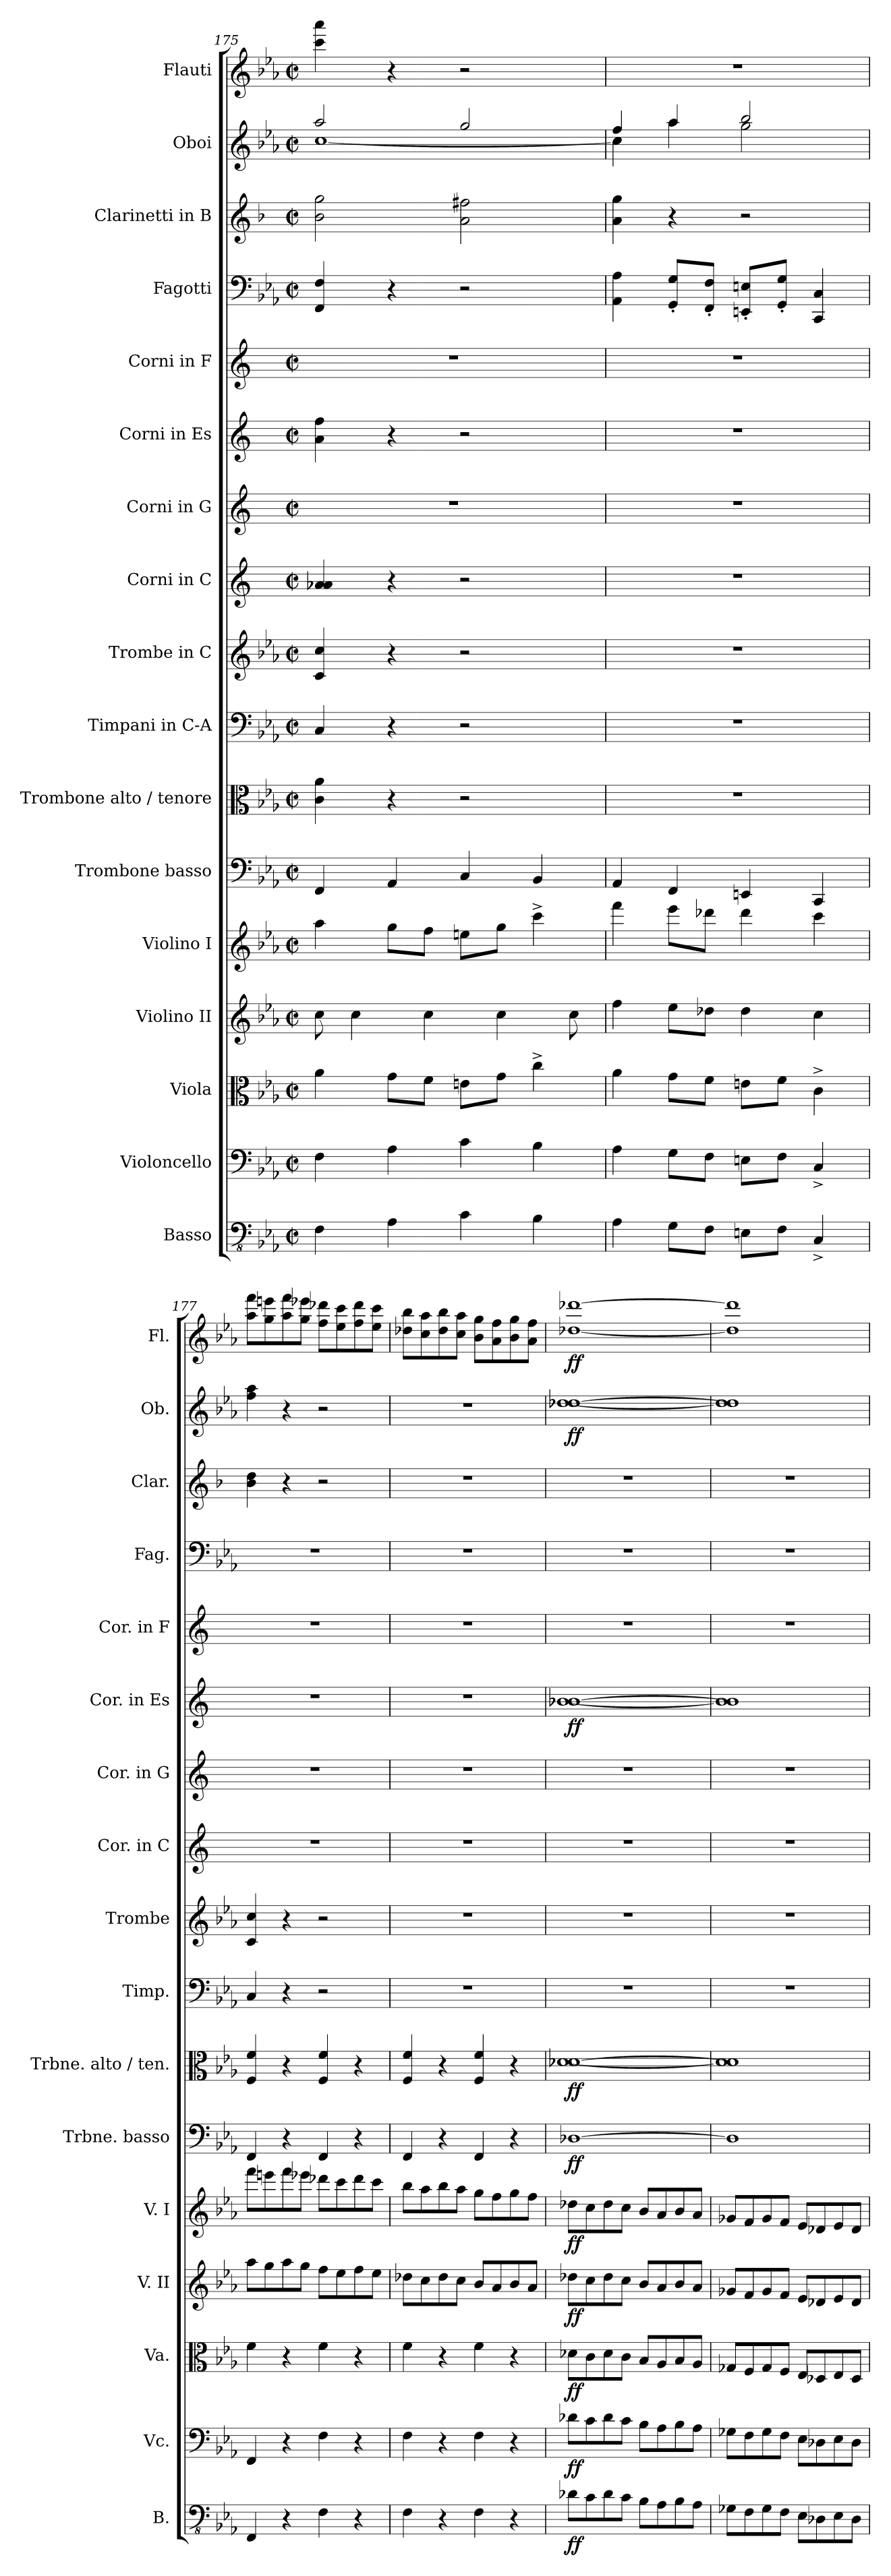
**kern	**dynam	**kern	**dynam	**kern	**dynam	**kern	**dynam	**kern	**dynam	**kern	**dynam	**kern	**dynam	**kern	**kern	**kern	**kern	**kern	**dynam	**kern	**kern	**kern	**kern	**dynam	**kern	**dynam
*part17	*part17	*part16	*part16	*part15	*part15	*part14	*part14	*part13	*part13	*part12	*part12	*part11	*part11	*part10	*part9	*part8	*part7	*part6	*part6	*part5	*part4	*part3	*part2	*part2	*part1	*part1
*staff17	*staff17	*staff16	*staff16	*staff15	*staff15	*staff14	*staff14	*staff13	*staff13	*staff12	*staff12	*staff11	*staff11	*staff10	*staff9	*staff8	*staff7	*staff6	*staff6	*staff5	*staff4	*staff3	*staff2	*staff2	*staff1	*staff1
*I"Basso	*	*I"Violoncello	*	*I"Viola	*	*I"Violino II	*	*I"Violino I	*	*I"Trombone basso	*	*I"Trombone alto / tenore	*	*I"Timpani in C-A	*I"Trombe in C	*I"Corni in C	*I"Corni in G	*I"Corni in Es	*	*I"Corni in F	*I"Fagotti	*I"Clarinetti in B	*I"Oboi	*	*I"Flauti	*
*I'B.	*	*I'Vc.	*	*I'Va.	*	*I'V. II	*	*I'V. I	*	*I'Trbne. basso	*	*I'Trbne. alto / ten.	*	*I'Timp.	*I'Trombe	*I'Cor. in C	*I'Cor. in G	*I'Cor. in Es	*	*I'Cor. in F	*I'Fag.	*I'Clar.	*I'Ob.	*	*I'Fl.	*
!!LO:PB:g=z
*clefFv4	*	*clefF4	*	*clefC3	*	*clefG2	*	*clefG2	*	*clefF4	*	*clefC3	*	*clefF4	*clefG2	*clefG2	*clefG2	*clefG2	*	*clefG2	*clefF4	*clefG2	*clefG2	*	*clefG2	*
*	*	*	*	*	*	*	*	*	*	*	*	*	*	*	*	*ITrd7c12	*ITrd3c5	*ITrd5c9	*	*ITrd4c7	*	*ITrd1c2	*	*	*	*
*k[b-e-a-]	*	*k[b-e-a-]	*	*k[b-e-a-]	*	*k[b-e-a-]	*	*k[b-e-a-]	*	*k[b-e-a-]	*	*k[b-e-a-]	*	*k[b-e-a-]	*k[b-e-a-]	*k[]	*k[f#]	*k[b-e-a-]	*	*k[b-]	*k[b-e-a-]	*k[b-e-a-]	*k[b-e-a-]	*	*k[b-e-a-]	*
*M2/2	*	*M2/2	*	*M2/2	*	*M2/2	*	*M2/2	*	*M2/2	*	*M2/2	*	*M2/2	*M2/2	*M2/2	*M2/2	*M2/2	*	*M2/2	*M2/2	*M2/2	*M2/2	*	*M2/2	*
*met(c|)	*	*met(c|)	*	*met(c|)	*	*met(c|)	*	*met(c|)	*	*met(c|)	*	*met(c|)	*	*met(c|)	*met(c|)	*met(c|)	*met(c|)	*met(c|)	*	*met(c|)	*met(c|)	*met(c|)	*met(c|)	*	*met(c|)	*
=175	=175	=175	=175	=175	=175	=175	=175	=175	=175	=175	=175	=175	=175	=175	=175	=175	=175	=175	=175	=175	=175	=175	=175	=175	=175	=175
*	*	*	*	*	*	*	*	*	*	*	*	*	*	*	*	*	*	*	*	*	*	*	*^	*	*	*
4FF\	.	4F\	.	4a-\	.	8cc\	.	4aa-\	.	4FF/	.	4c\ 4a-\	.	4C/	4c/ 4cc/	4A-X/ 4A-/	1r	4c\ 4a-\	.	1r	4FF/ 4F/	2a-\ 2ff\	2aa-/	[1cc	.	4ccc\ 4aaa-\	.
.	.	.	.	.	.	4cc\	.	.	.	.	.	.	.	.	.	.	.	.	.	.	.	.	.	.	.	.	.
4AA-\	.	4A-\	.	8g\L	.	.	.	8gg\L	.	4AA-/	.	4r	.	4r	4r	4r	.	4r	.	.	4r	.	.	.	.	4r	.
.	.	.	.	8f\J	.	4cc\	.	8ff\J	.	.	.	.	.	.	.	.	.	.	.	.	.	.	.	.	.	.	.
4C\	.	4c\	.	8en\L	.	.	.	8een\L	.	4C/	.	2r	.	2r	2r	2r	.	2r	.	.	2r	2g\ 2een\	2gg/	.	.	2r	.
.	.	.	.	8g\J	.	4cc\	.	8gg\J	.	.	.	.	.	.	.	.	.	.	.	.	.	.	.	.	.	.	.
4BB-\	.	4B-\	.	4cc^\	.	.	.	4ccc^\	.	4BB-/	.	.	.	.	.	.	.	.	.	.	.	.	.	.	.	.	.
.	.	.	.	.	.	8cc\	.	.	.	.	.	.	.	.	.	.	.	.	.	.	.	.	.	.	.	.	.
=176	=176	=176	=176	=176	=176	=176	=176	=176	=176	=176	=176	=176	=176	=176	=176	=176	=176	=176	=176	=176	=176	=176	=176	=176	=176	=176	=176
4AA-\	.	4A-\	.	4a-\	.	4ff\	.	4fff\	.	4AA-/	.	1r	.	1r	1r	1r	1r	1r	.	1r	4AA-\ 4A-\	4g\ 4ff\	4ff/	4cc\]	.	1r	.
8GG\L	.	8G\L	.	8g\L	.	8ee-\L	.	8eee-\L	.	4FF/	.	.	.	.	.	.	.	.	.	.	8GG/' 8G/'L	4r	4aa-/	4aa-\	.	.	.
8FF\J	.	8F\J	.	8f\J	.	8dd-X\J	.	8ddd-X\J	.	.	.	.	.	.	.	.	.	.	.	.	8FF/' 8F/'J	.	.	.	.	.	.
8EEn\L	.	8En\L	.	8en\L	.	4dd-\	.	4ddd-\	.	4EEn/	.	.	.	.	.	.	.	.	.	.	8EEn/' 8En/'L	2r	2bb-/	2gg\	.	.	.
8FF\J	.	8F\J	.	8f\J	.	.	.	.	.	.	.	.	.	.	.	.	.	.	.	.	8GG/' 8G/'J	.	.	.	.	.	.
4CC^/	.	4C^/	.	4c^\	.	4cc\	.	4ccc\	.	4CC/	.	.	.	.	.	.	.	.	.	.	4CC/ 4C/	.	.	.	.	.	.
*	*	*	*	*	*	*	*	*	*	*	*	*	*	*	*	*	*	*	*	*	*	*	*v	*v	*	*	*
=177	=177	=177	=177	=177	=177	=177	=177	=177	=177	=177	=177	=177	=177	=177	=177	=177	=177	=177	=177	=177	=177	=177	=177	=177	=177	=177
4FFF/	.	4FF/	.	4f\	.	8aa-\L	.	8fff\L	.	4FF/	.	4F/ 4f/	.	4C/	4c/ 4cc/	1r	1r	1r	.	1r	1r	4a-\ 4cc\	4ff\ 4aa-\	.	8aa-\ 8fff\L	.
.	.	.	.	.	.	8gg\	.	8eeen\	.	.	.	.	.	.	.	.	.	.	.	.	.	.	.	.	8gg\ 8eeen\	.
4r	.	4r	.	4r	.	8aa-\	.	8fff\	.	4r	.	4r	.	4r	4r	.	.	.	.	.	.	4r	4r	.	8aa-\ 8fff\	.
.	.	.	.	.	.	8gg\J	.	8eee-X\J	.	.	.	.	.	.	.	.	.	.	.	.	.	.	.	.	8gg\ 8eee-X\J	.
4FF\	.	4F\	.	4f\	.	8ff\L	.	8ddd-X\L	.	4FF/	.	4F/ 4f/	.	2r	2r	.	.	.	.	.	.	2r	2r	.	8ff\ 8ddd-X\L	.
.	.	.	.	.	.	8ee-\	.	8ccc\	.	.	.	.	.	.	.	.	.	.	.	.	.	.	.	.	8ee-\ 8ccc\	.
4r	.	4r	.	4r	.	8ff\	.	8ddd-\	.	4r	.	4r	.	.	.	.	.	.	.	.	.	.	.	.	8ff\ 8ddd-\	.
.	.	.	.	.	.	8ee-\J	.	8ccc\J	.	.	.	.	.	.	.	.	.	.	.	.	.	.	.	.	8ee-\ 8ccc\J	.
=178	=178	=178	=178	=178	=178	=178	=178	=178	=178	=178	=178	=178	=178	=178	=178	=178	=178	=178	=178	=178	=178	=178	=178	=178	=178	=178
4FF\	.	4F\	.	4f\	.	8dd-X\L	.	8bb-\L	.	4FF/	.	4F/ 4f/	.	1r	1r	1r	1r	1r	.	1r	1r	1r	1r	.	8dd-X\ 8bb-\L	.
.	.	.	.	.	.	8cc\	.	8aa-\	.	.	.	.	.	.	.	.	.	.	.	.	.	.	.	.	8cc\ 8aa-\	.
4r	.	4r	.	4r	.	8dd-\	.	8bb-\	.	4r	.	4r	.	.	.	.	.	.	.	.	.	.	.	.	8dd-\ 8bb-\	.
.	.	.	.	.	.	8cc\J	.	8aa-\J	.	.	.	.	.	.	.	.	.	.	.	.	.	.	.	.	8cc\ 8aa-\J	.
4FF\	.	4F\	.	4f\	.	8b-/L	.	8gg\L	.	4FF/	.	4F/ 4f/	.	.	.	.	.	.	.	.	.	.	.	.	8b-\ 8gg\L	.
.	.	.	.	.	.	8a-/	.	8ff\	.	.	.	.	.	.	.	.	.	.	.	.	.	.	.	.	8a-\ 8ff\	.
4r	.	4r	.	4r	.	8b-/	.	8gg\	.	4r	.	4r	.	.	.	.	.	.	.	.	.	.	.	.	8b-\ 8gg\	.
.	.	.	.	.	.	8a-/J	.	8ff\J	.	.	.	.	.	.	.	.	.	.	.	.	.	.	.	.	8a-\ 8ff\J	.
=179	=179	=179	=179	=179	=179	=179	=179	=179	=179	=179	=179	=179	=179	=179	=179	=179	=179	=179	=179	=179	=179	=179	=179	=179	=179	=179
!	!LO:DY:b	!	!LO:DY:b	!	!LO:DY:b	!	!LO:DY:b	!	!LO:DY:b	!	!LO:DY:b	!	!LO:DY:b	!	!	!	!	!	!LO:DY:b	!	!	!	!	!LO:DY:b	!	!LO:DY:b
8D-X\L	ff	8d-X\L	ff	8d-X\L	ff	8dd-X\L	ff	8dd-X\L	ff	[1D-X	ff	[1d-X [1d-	ff	1r	1r	1r	1r	[1d-X [1d-	ff	1r	1r	1r	[1dd-X [1dd-	ff	[1dd-X [1ddd-X	ff
8C\	.	8c\	.	8c\	.	8cc\	.	8cc\	.	.	.	.	.	.	.	.	.	.	.	.	.	.	.	.	.	.
8D-\	.	8d-\	.	8d-\	.	8dd-\	.	8dd-\	.	.	.	.	.	.	.	.	.	.	.	.	.	.	.	.	.	.
8C\J	.	8c\J	.	8c\J	.	8cc\J	.	8cc\J	.	.	.	.	.	.	.	.	.	.	.	.	.	.	.	.	.	.
8BB-\L	.	8B-\L	.	8B-/L	.	8b-/L	.	8b-/L	.	.	.	.	.	.	.	.	.	.	.	.	.	.	.	.	.	.
8AA-\	.	8A-\	.	8A-/	.	8a-/	.	8a-/	.	.	.	.	.	.	.	.	.	.	.	.	.	.	.	.	.	.
8BB-\	.	8B-\	.	8B-/	.	8b-/	.	8b-/	.	.	.	.	.	.	.	.	.	.	.	.	.	.	.	.	.	.
8AA-\J	.	8A-\J	.	8A-/J	.	8a-/J	.	8a-/J	.	.	.	.	.	.	.	.	.	.	.	.	.	.	.	.	.	.
=180	=180	=180	=180	=180	=180	=180	=180	=180	=180	=180	=180	=180	=180	=180	=180	=180	=180	=180	=180	=180	=180	=180	=180	=180	=180	=180
8GG-X\L	.	8G-X\L	.	8G-X/L	.	8g-X/L	.	8g-X/L	.	1D-]	.	1d-] 1d-]	.	1r	1r	1r	1r	1d-] 1d-]	.	1r	1r	1r	1dd-] 1dd-]	.	1dd-] 1ddd-]	.
8FF\	.	8F\	.	8F/	.	8f/	.	8f/	.	.	.	.	.	.	.	.	.	.	.	.	.	.	.	.	.	.
8GG-\	.	8G-\	.	8G-/	.	8g-/	.	8g-/	.	.	.	.	.	.	.	.	.	.	.	.	.	.	.	.	.	.
8FF\J	.	8F\J	.	8F/J	.	8f/J	.	8f/J	.	.	.	.	.	.	.	.	.	.	.	.	.	.	.	.	.	.
8EE-\L	.	8E-\L	.	8E-/L	.	8e-/L	.	8e-/L	.	.	.	.	.	.	.	.	.	.	.	.	.	.	.	.	.	.
8DD-X\	.	8D-X\	.	8D-X/	.	8d-X/	.	8d-X/	.	.	.	.	.	.	.	.	.	.	.	.	.	.	.	.	.	.
8EE-\	.	8E-\	.	8E-/	.	8e-/	.	8e-/	.	.	.	.	.	.	.	.	.	.	.	.	.	.	.	.	.	.
8DD-\J	.	8D-\J	.	8D-/J	.	8d-/J	.	8d-/J	.	.	.	.	.	.	.	.	.	.	.	.	.	.	.	.	.	.
=	=	=	=	=	=	=	=	=	=	=	=	=	=	=	=	=	=	=	=	=	=	=	=	=	=	=
*-	*-	*-	*-	*-	*-	*-	*-	*-	*-	*-	*-	*-	*-	*-	*-	*-	*-	*-	*-	*-	*-	*-	*-	*-	*-	*-
